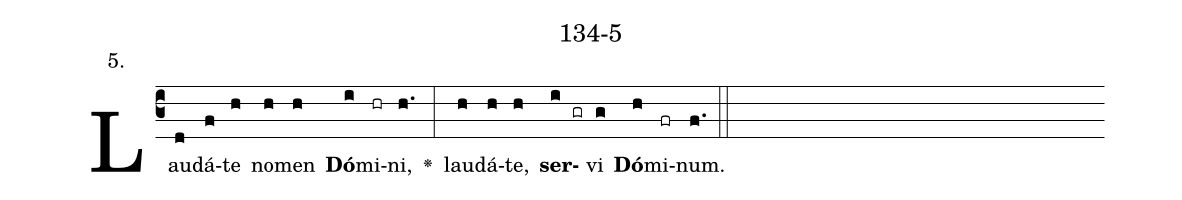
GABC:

name: 134-5;
annotation: 5.;
%%
(c3)Lau(d)dá(f)te(h) no(h)men(h) <b>Dó</b>(i)mi(hr)ni,(h.) <v>\greheightstar</v>(:) lau(h)dá(h)te,(h) <b>ser</b>(i gr)vi(g) <b>Dó</b>(h)mi(fr)num.(f.) (::)


%E(h) u(h) o(i) u(g) a(h) e.(f.) (::)
